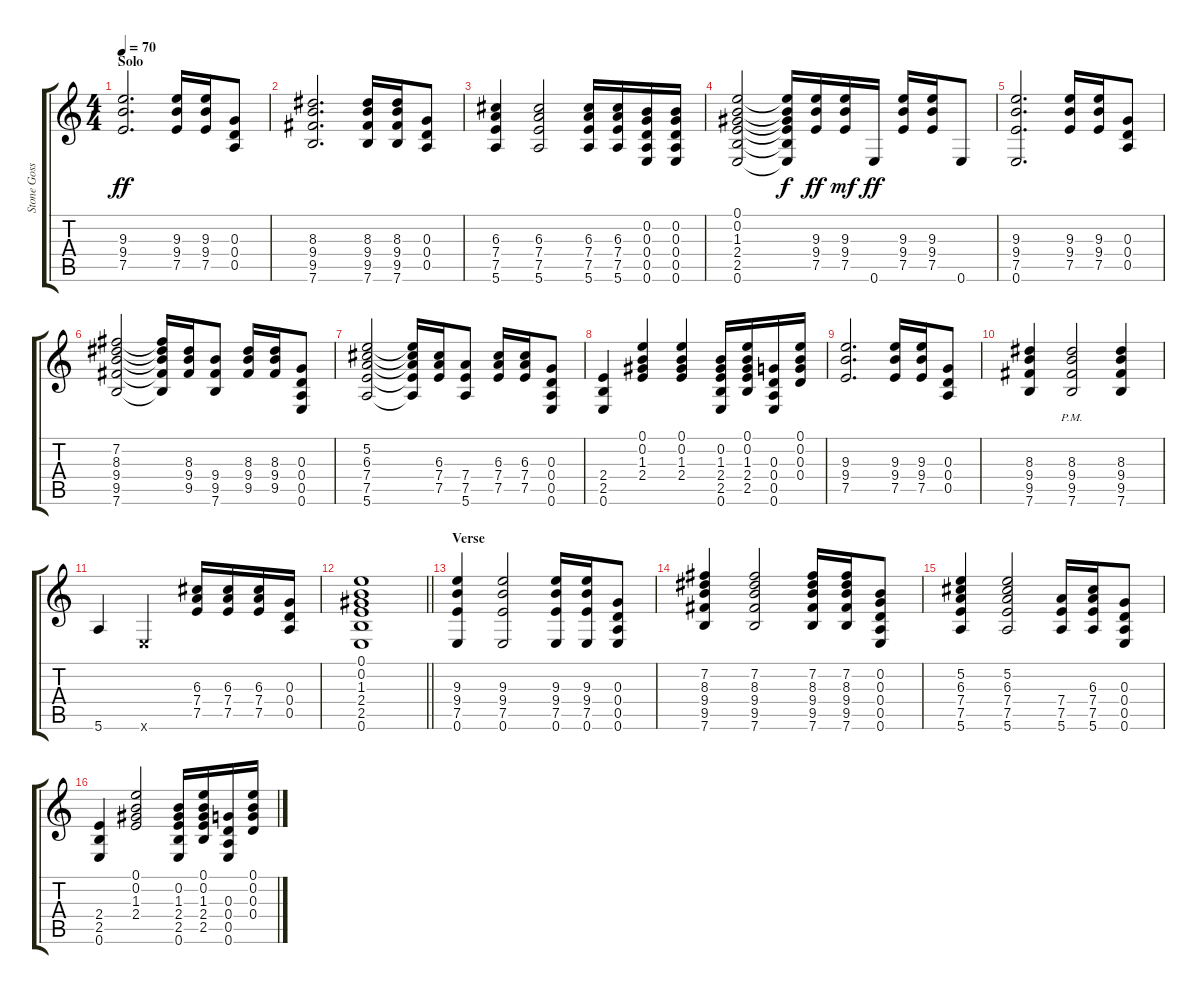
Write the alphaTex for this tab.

\track ("Stone Gossard" "Stone Goss") {instrument electricguitarclean}
\staff {score tabs}
\tuning (E4 B3 G3 D3 A2 E2) {hide}
\ts (4 4)
\section ("" "Solo")
\tempo 70
\clef g2
\ks c
(9.3 9.4 7.5).2{d dy ff} (9.3 9.4 7.5).16 (9.3 9.4 7.5).16 (0.3 0.4 0.5).8 |
(8.3 9.4 9.5 7.6).2{d} (8.3 9.4 9.5 7.6).16 (8.3 9.4 9.5 7.6).16 (0.3 0.4 0.5).8 |
(6.3 7.4 7.5 5.6).4 (6.3 7.4 7.5 5.6).2 (6.3 7.4 7.5 5.6).16 (6.3 7.4 7.5 5.6).16 (0.2 0.3 0.4 0.5 0.6).16 (0.2 0.3 0.4 0.5 0.6).16 |
(0.1 0.2 1.3 2.4 2.5 0.6).2 (0.1{t} 0.2{t} 1.3{t} 2.4{t} 2.5{t} 0.6{t}).16{dy f} (9.3 9.4 7.5).16{dy ff} (9.3 9.4 7.5).16{dy mf} 0.6.16{dy ff} (9.3 9.4 7.5).16 (9.3 9.4 7.5).16 0.6.8 |
(9.3 9.4 7.5 0.6).2{d} (9.3 9.4 7.5).16 (9.3 9.4 7.5).16 (0.3 0.4 0.5).8 |
(7.2 8.3 9.4 9.5 7.6).2 (7.2{t} 8.3{t} 9.4{t} 9.5{t} 7.6{t}).16 (8.3 9.4 9.5).16 (9.4 9.5 7.6).8 (8.3 9.4 9.5).16 (8.3 9.4 9.5).16 (0.3 0.4 0.5 0.6).8 |
(5.2 6.3 7.4 7.5 5.6).2 (5.2{t} 6.3{t} 7.4{t} 7.5{t} 5.6{t}).16 (6.3 7.4 7.5).16 (7.4 7.5 5.6).8 (6.3 7.4 7.5).16 (6.3 7.4 7.5).16 (0.3 0.4 0.5 0.6).8 |
(2.4 2.5 0.6).4 (0.1 0.2 1.3 2.4).4 (0.1 0.2 1.3 2.4).4 (0.2 1.3 2.4 2.5 0.6).16 (0.1 0.2 1.3 2.4 2.5).16 (0.3 0.4 0.5 0.6).16 (0.1 0.2 0.3 0.4).16 |
(9.3 9.4 7.5).2{d} (9.3 9.4 7.5).16 (9.3 9.4 7.5).16 (0.3 0.4 0.5).8 |
(8.3 9.4 9.5 7.6).4 (8.3{pm} 9.4{pm} 9.5{pm} 7.6{pm}).2 (8.3 9.4 9.5 7.6).4 |
5.6.4 0.6{x}.2 (6.3 7.4 7.5).16 (6.3 7.4 7.5).16 (6.3 7.4 7.5).16 (0.3 0.4 0.5).16 |
\barLineRight lightlight
(0.1 0.2 1.3 2.4 2.5 0.6).1 |
\section ("" "Verse")
(9.3 9.4 7.5 0.6).4 (9.3 9.4 7.5 0.6).2 (9.3 9.4 7.5 0.6).16 (9.3 9.4 7.5 0.6).16 (0.3 0.4 0.5 0.6).8 |
(7.2 8.3 9.4 9.5 7.6).4 (7.2 8.3 9.4 9.5 7.6).2 (7.2 8.3 9.4 9.5 7.6).16 (7.2 8.3 9.4 9.5 7.6).16 (0.2 0.3 0.4 0.5 0.6).8 |
(5.2 6.3 7.4 7.5 5.6).4 (5.2 6.3 7.4 7.5 5.6).2 (7.4 7.5 5.6).16 (6.3 7.4 7.5 5.6).16 (0.3 0.4 0.5 0.6).8 |
(2.4 2.5 0.6).4 (0.1 0.2 1.3 2.4).2 (0.2 1.3 2.4 2.5 0.6).16 (0.1 0.2 1.3 2.4 2.5).16 (0.3 0.4 0.5 0.6).16 (0.1 0.2 0.3 0.4).16
